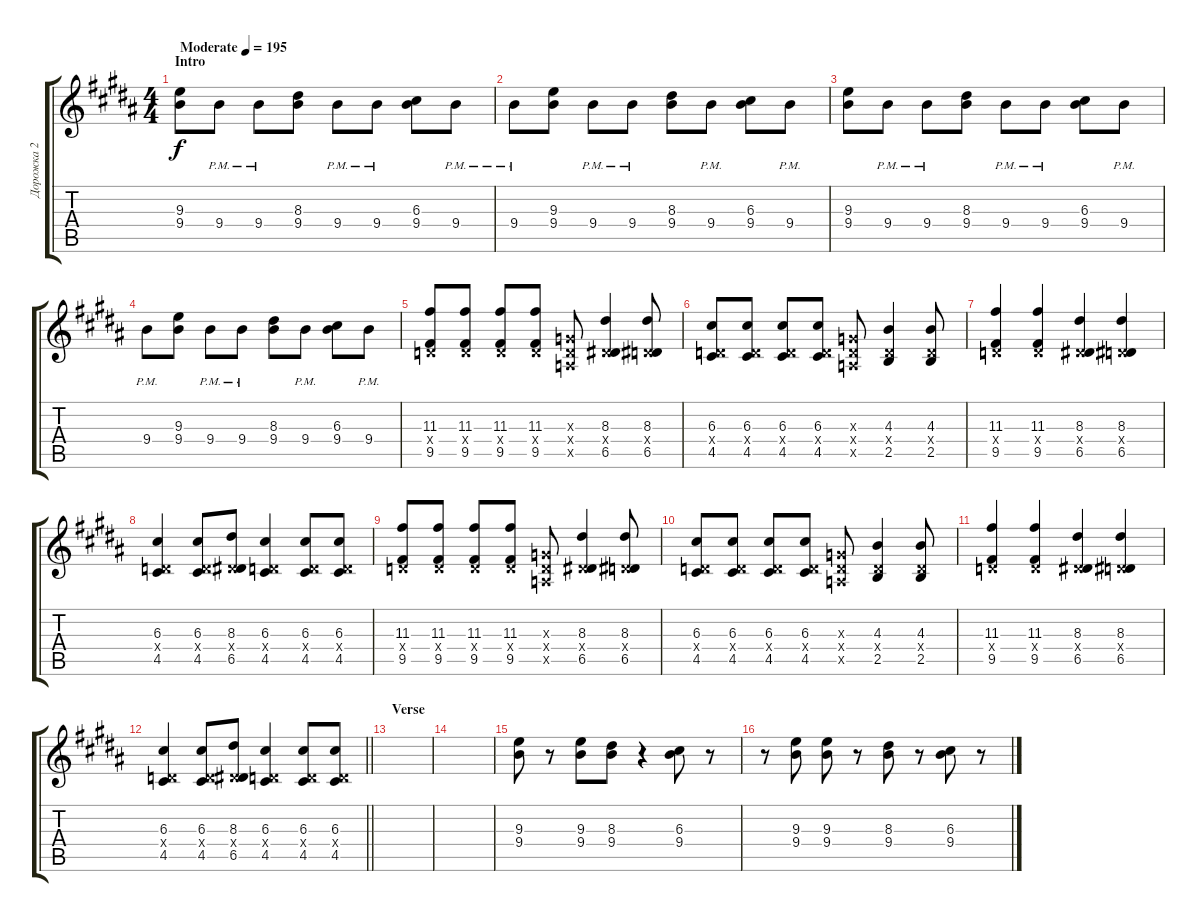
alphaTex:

\track ("Дорожка 2" "Дорожка 2") {instrument distortionguitar}
\staff {score tabs}
\tuning (E4 B3 G3 D3 A2 E2) {hide}
\ts (4 4)
\section ("" "Intro")
\tempo (195 "Moderate")
\clef g2
\ks b
(9.3 9.4).8{dy f instrument distortionguitar} 9.4{pm}.8 9.4{pm}.8 (8.3 9.4).8 9.4{pm}.8 9.4{pm}.8 (6.3 9.4).8 9.4{pm}.8 |
9.4{pm}.8 (9.3 9.4).8 9.4{pm}.8 9.4{pm}.8 (8.3 9.4).8 9.4{pm}.8 (6.3 9.4).8 9.4{pm}.8 |
(9.3 9.4).8 9.4{pm}.8 9.4{pm}.8 (8.3 9.4).8 9.4{pm}.8 9.4{pm}.8 (6.3 9.4).8 9.4{pm}.8 |
9.4{pm}.8 (9.3 9.4).8 9.4{pm}.8 9.4{pm}.8 (8.3 9.4).8 9.4{pm}.8 (6.3 9.4).8 9.4{pm}.8 |
(11.3 0.4{x} 9.5).8 (11.3 0.4{x} 9.5).8 (11.3 0.4{x} 9.5).8 (11.3 0.4{x} 9.5).8 (0.3{x} 0.4{x} 0.5{x}).8 (8.3 0.4{x} 6.5).4 (8.3 0.4{x} 6.5).8 |
(6.3 0.4{x} 4.5).8 (6.3 0.4{x} 4.5).8 (6.3 0.4{x} 4.5).8 (6.3 0.4{x} 4.5).8 (0.3{x} 0.4{x} 0.5{x}).8 (4.3 0.4{x} 2.5).4 (4.3 0.4{x} 2.5).8 |
(11.3 0.4{x} 9.5).4 (11.3 0.4{x} 9.5).4 (8.3 0.4{x} 6.5).4 (8.3 0.4{x} 6.5).4 |
(6.3 0.4{x} 4.5).4 (6.3 0.4{x} 4.5).8 (8.3 0.4{x} 6.5).8 (6.3 0.4{x} 4.5).4 (6.3 0.4{x} 4.5).8 (6.3 0.4{x} 4.5).8 |
(11.3 0.4{x} 9.5).8 (11.3 0.4{x} 9.5).8 (11.3 0.4{x} 9.5).8 (11.3 0.4{x} 9.5).8 (0.3{x} 0.4{x} 0.5{x}).8 (8.3 0.4{x} 6.5).4 (8.3 0.4{x} 6.5).8 |
(6.3 0.4{x} 4.5).8 (6.3 0.4{x} 4.5).8 (6.3 0.4{x} 4.5).8 (6.3 0.4{x} 4.5).8 (0.3{x} 0.4{x} 0.5{x}).8 (4.3 0.4{x} 2.5).4 (4.3 0.4{x} 2.5).8 |
(11.3 0.4{x} 9.5).4 (11.3 0.4{x} 9.5).4 (8.3 0.4{x} 6.5).4 (8.3 0.4{x} 6.5).4 |
\barLineRight lightlight
(6.3 0.4{x} 4.5).4 (6.3 0.4{x} 4.5).8 (8.3 0.4{x} 6.5).8 (6.3 0.4{x} 4.5).4 (6.3 0.4{x} 4.5).8 (6.3 0.4{x} 4.5).8 |
\section ("" "Verse")
|
|
(9.3 9.4).8 r.8 (9.3 9.4).8 (8.3 9.4).8 r.4 (6.3 9.4).8 r.8 |
r.8 (9.3 9.4).8 (9.3 9.4).8 r.8 (8.3 9.4).8 r.8 (6.3 9.4).8 r.8
